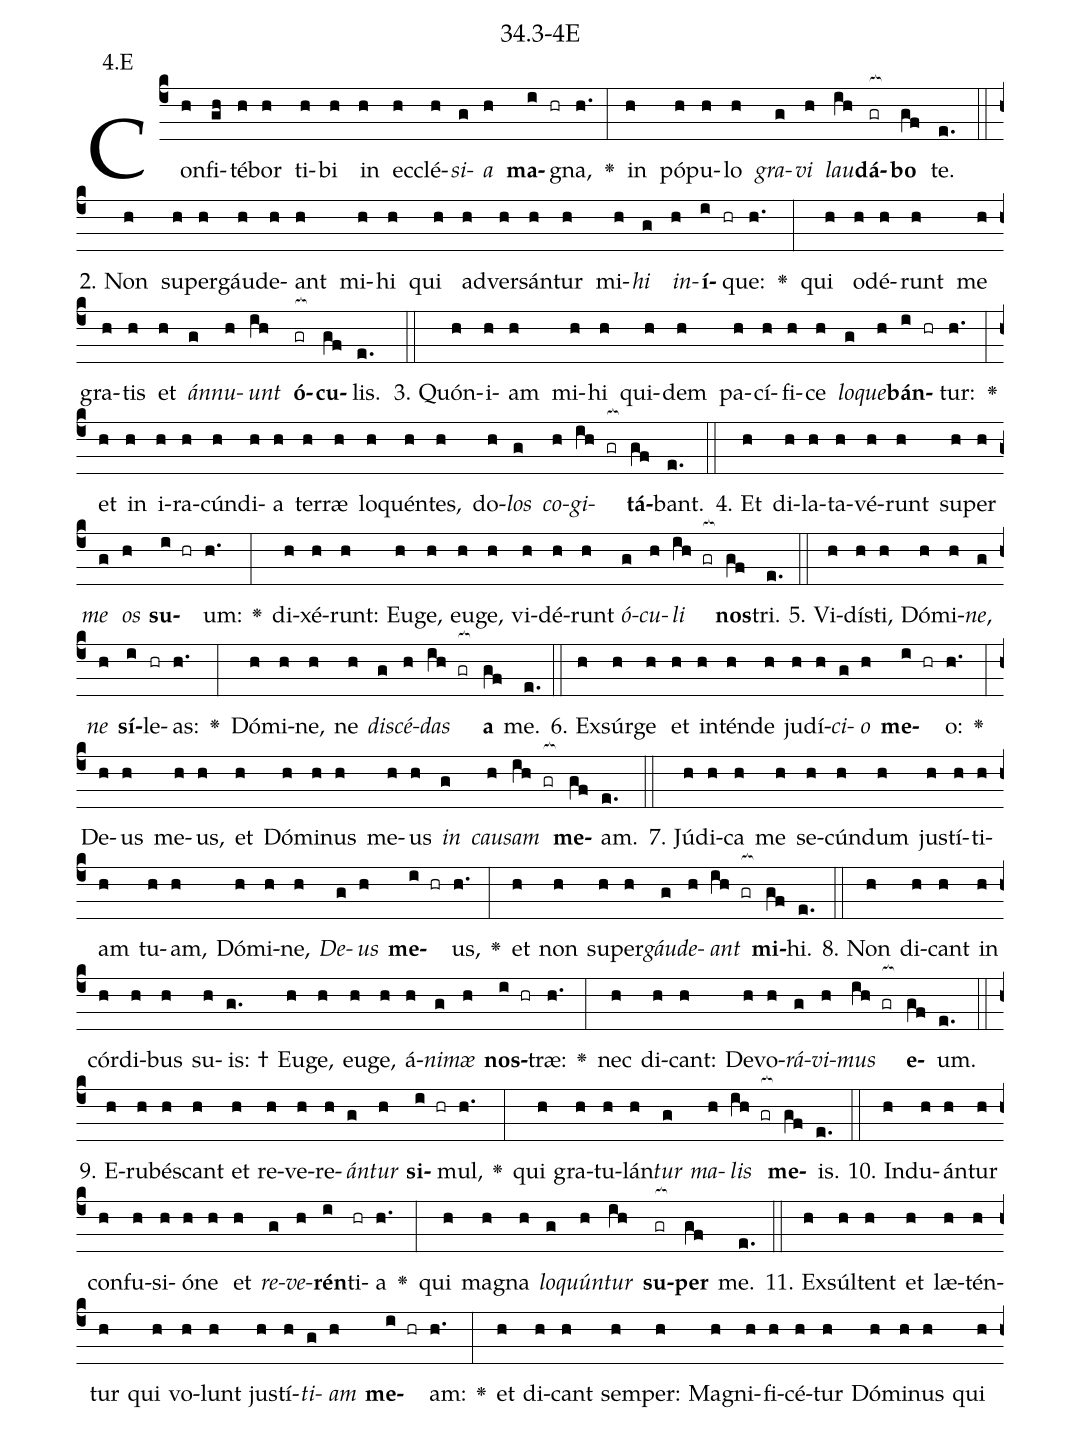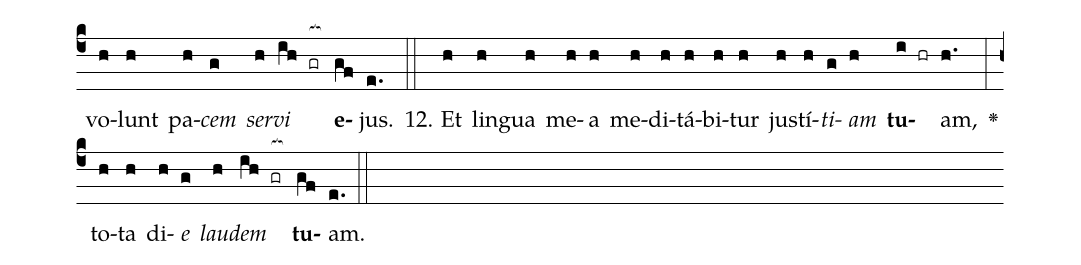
name: 34.3-4E;
annotation: 4.E;
%%
(c4)Con(h)fi(gh)té(h)bor(h) ti(h)bi(h) in(h) ec(h)clé(h)<i>si</i>(g)<i>a</i>(h) <b>ma</b>(i hr)gna,(h.) <v>\greheightstar</v>(:) in(h) pó(h)pu(h)lo(h) <i>gra</i>(g)<i>vi</i>(h) <i>lau</i>(ih)<b>dá</b>(gr[ocb:1{])<b>bo</b>(gf[ocb:0}]) te.(e.) (::)
2. Non(h) su(h)per(h)gáu(h)de(h)ant(h) mi(h)hi(h) qui(h) ad(h)ver(h)sán(h)tur(h) mi(h)<i>hi</i>(g) <i>in</i>(h)<b>í</b>(i hr)que:(h.) <v>\greheightstar</v>(:) qui(h) o(h)dé(h)runt(h) me(h) gra(h)tis(h) et(h) <i>án</i>(g)<i>nu</i>(h)<i>unt</i>(ih) <b>ó</b>(gr[ocb:1{])<b>cu</b>(gf[ocb:0}])lis.(e.) (::)
3. Quón(h)i(h)am(h) mi(h)hi(h) qui(h)dem(h) pa(h)cí(h)fi(h)ce(h) <i>lo</i>(g)<i>que</i>(h)<b>bán</b>(i hr)tur:(h.) <v>\greheightstar</v>(:) et(h) in(h) i(h)ra(h)cún(h)di(h)a(h) ter(h)ræ(h) lo(h)quén(h)tes,(h) do(h)<i>los</i>(g) <i>co</i>(h)<i>gi</i>(ih gr[ocb:1{])<b>tá</b>(gf[ocb:0}])bant.(e.) (::)
4. Et(h) di(h)la(h)ta(h)vé(h)runt(h) su(h)per(h) <i>me</i>(g) <i>os</i>(h) <b>su</b>(i hr)um:(h.) <v>\greheightstar</v>(:) di(h)xé(h)runt:(h) Eu(h)ge,(h) eu(h)ge,(h) vi(h)dé(h)runt(h) <i>ó</i>(g)<i>cu</i>(h)<i>li</i>(ih gr[ocb:1{]) <b>nos</b>(gf[ocb:0}])tri.(e.) (::)
5. Vi(h)dís(h)ti,(h) Dó(h)mi(h)<i>ne</i>,(g) <i>ne</i>(h) <b>sí</b>(i)le(hr)as:(h.) <v>\greheightstar</v>(:) Dó(h)mi(h)ne,(h) ne(h) <i>di</i>(g)<i>scé</i>(h)<i>das</i>(ih gr[ocb:1{]) <b>a</b>(gf[ocb:0}]) me.(e.) (::)
6. Ex(h)súr(h)ge(h) et(h) in(h)tén(h)de(h) ju(h)dí(h)<i>ci</i>(g)<i>o</i>(h) <b>me</b>(i hr)o:(h.) <v>\greheightstar</v>(:) De(h)us(h) me(h)us,(h) et(h) Dó(h)mi(h)nus(h) me(h)us(h) <i>in</i>(g) <i>cau</i>(h)<i>sam</i>(ih gr[ocb:1{]) <b>me</b>(gf[ocb:0}])am.(e.) (::)
7. Jú(h)di(h)ca(h) me(h) se(h)cún(h)dum(h) jus(h)tí(h)ti(h)am(h) tu(h)am,(h) Dó(h)mi(h)ne,(h) <i>De</i>(g)<i>us</i>(h) <b>me</b>(i hr)us,(h.) <v>\greheightstar</v>(:) et(h) non(h) su(h)per(h)<i>gáu</i>(g)<i>de</i>(h)<i>ant</i>(ih gr[ocb:1{]) <b>mi</b>(gf[ocb:0}])hi.(e.) (::)
8. Non(h) di(h)cant(h) in(h) cór(h)di(h)bus(h) su(h)is: †(g.) Eu(h)ge,(h) eu(h)ge,(h) á(h)<i>ni</i>(g)<i>mæ</i>(h) <b>nos</b>(i hr)træ:(h.) <v>\greheightstar</v>(:) nec(h) di(h)cant:(h) De(h)vo(h)<i>rá</i>(g)<i>vi</i>(h)<i>mus</i>(ih gr[ocb:1{]) <b>e</b>(gf[ocb:0}])um.(e.) (::)
9. E(h)ru(h)bés(h)cant(h) et(h) re(h)ve(h)re(h)<i>án</i>(g)<i>tur</i>(h) <b>si</b>(i hr)mul,(h.) <v>\greheightstar</v>(:) qui(h) gra(h)tu(h)lán(h)<i>tur</i>(g) <i>ma</i>(h)<i>lis</i>(ih gr[ocb:1{]) <b>me</b>(gf[ocb:0}])is.(e.) (::)
10. Ind(h)u(h)án(h)tur(h) con(h)fu(h)si(h)ó(h)ne(h) et(h) <i>re</i>(g)<i>ve</i>(h)<b>rén</b>(i)ti(hr)a(h.) <v>\greheightstar</v>(:) qui(h) ma(h)gna(h) <i>lo</i>(g)<i>quún</i>(h)<i>tur</i>(ih) <b>su</b>(gr[ocb:1{])<b>per</b>(gf[ocb:0}]) me.(e.) (::)
11. Ex(h)súl(h)tent(h) et(h) læ(h)tén(h)tur(h) qui(h) vo(h)lunt(h) jus(h)tí(h)<i>ti</i>(g)<i>am</i>(h) <b>me</b>(i hr)am:(h.) <v>\greheightstar</v>(:) et(h) di(h)cant(h) sem(h)per:(h) Ma(h)gni(h)fi(h)cé(h)tur(h) Dó(h)mi(h)nus(h) qui(h) vo(h)lunt(h) pa(h)<i>cem</i>(g) <i>ser</i>(h)<i>vi</i>(ih gr[ocb:1{]) <b>e</b>(gf[ocb:0}])jus.(e.) (::)
12. Et(h) lin(h)gua(h) me(h)a(h) me(h)di(h)tá(h)bi(h)tur(h) jus(h)tí(h)<i>ti</i>(g)<i>am</i>(h) <b>tu</b>(i hr)am,(h.) <v>\greheightstar</v>(:) to(h)ta(h) di(h)<i>e</i>(g) <i>lau</i>(h)<i>dem</i>(ih gr[ocb:1{]) <b>tu</b>(gf[ocb:0}])am.(e.) (::)
